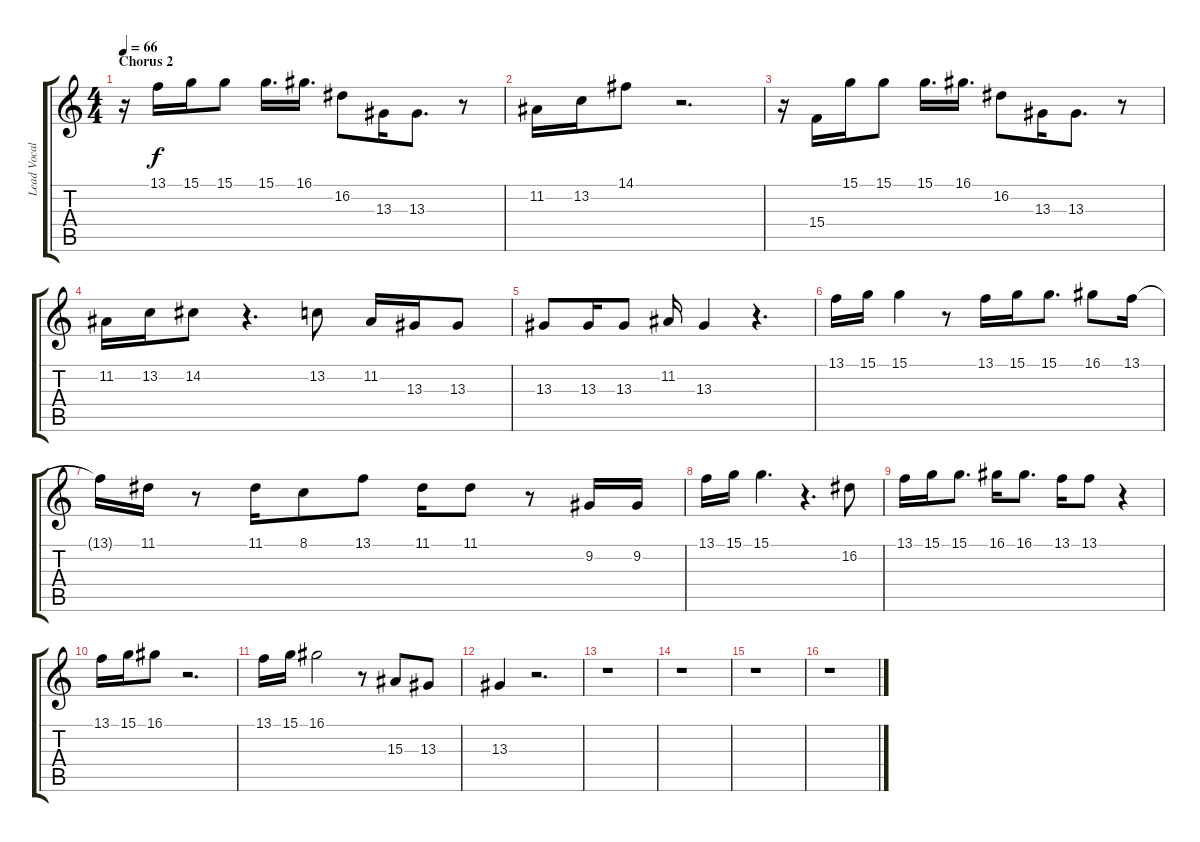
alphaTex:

\track ("Lead Vocals: Elton John" "Lead Vocal") {instrument fx4atmosphere}
\staff {score tabs}
\tuning (E4 B3 G3 D3 A2 E2) {hide}
\ts (4 4)
\section ("" "Chorus 2")
\tempo 66
\clef g2
\ks c
r.16{dy f} 13.1.16 15.1.16 15.1.8 15.1.16{d} 16.1.16{d} 16.2.8 13.3.16 13.3.8{d} r.8 |
11.2.16 13.2.16 14.1.8 r.2{d} |
r.16 15.4.16 15.1.16 15.1.8 15.1.16{d} 16.1.16{d} 16.2.8 13.3.16 13.3.8{d} r.8 |
11.2.16 13.2.16 14.2.8 r.4{d} 13.2.8 11.2.16 13.3.16 13.3.8 |
13.3.8 13.3.16 13.3.8 11.2.16 13.3.4 r.4{d} |
13.1.16 15.1.16 15.1.4 r.8 13.1.16 15.1.16 15.1.8{d} 16.1.8 13.1.16 |
13.1{t}.16 11.1.16 r.8 11.1.16 8.1.8 13.1.8 11.1.16 11.1.8 r.8 9.2.16 9.2.16 |
13.1.16 15.1.16 15.1.4{d} r.4{d} 16.2.8 |
13.1.16 15.1.16 15.1.8{d} 16.1.16 16.1.8{d} 13.1.16 13.1.8 r.4 |
13.1.16 15.1.16 16.1.8 r.2{d} |
13.1.16 15.1.16 16.1.2 r.8 15.3.8 13.3.8 |
13.3.4 r.2{d} |
r.1 |
r.1 |
r.1 |
r.1
